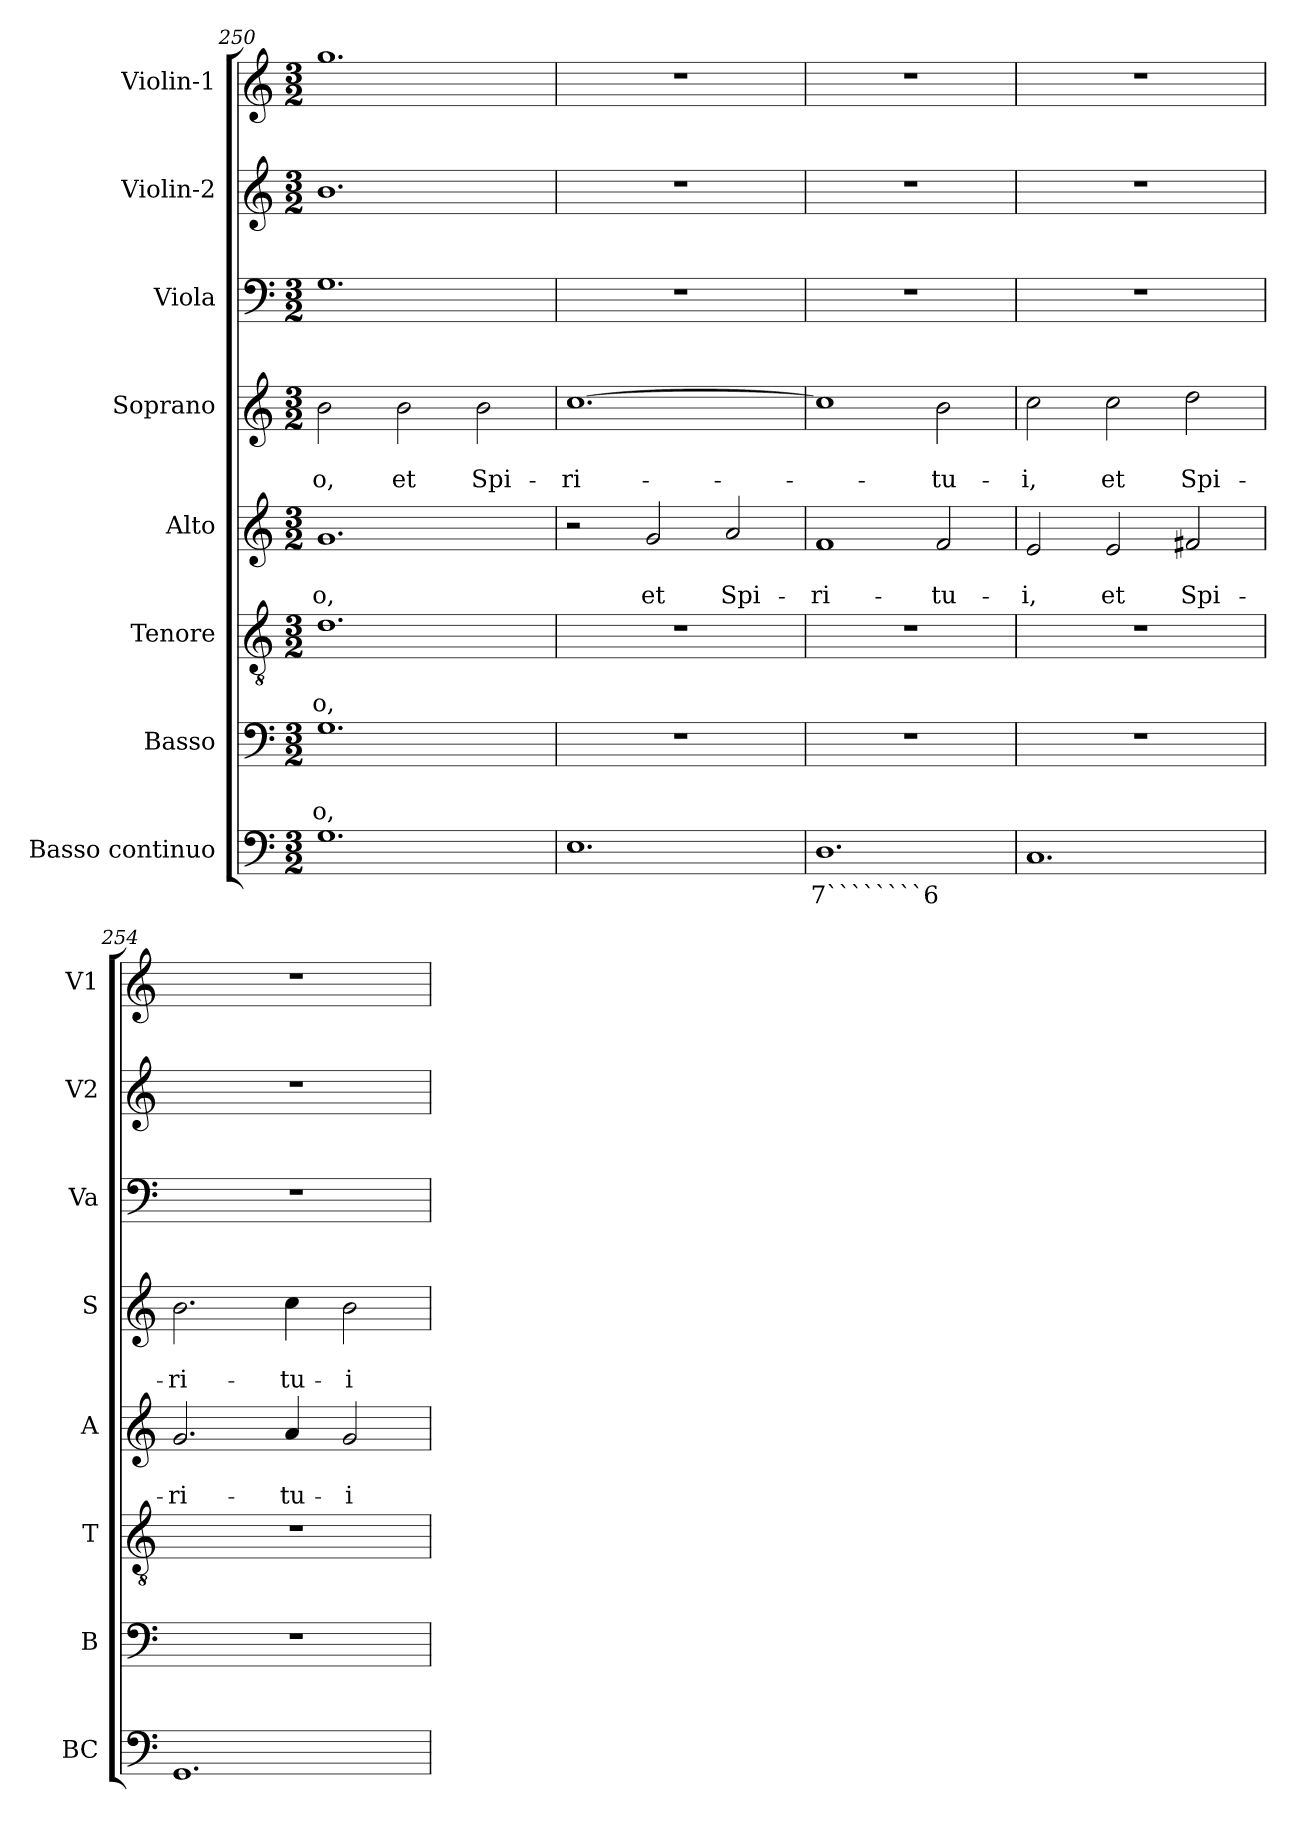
**kern	**text	**kern	**text	**text	**kern	**text	**text	**kern	**text	**text	**kern	**text	**text	**kern	**kern	**kern
*part8	*part8	*part7	*part7	*part7	*part6	*part6	*part6	*part5	*part5	*part5	*part4	*part4	*part4	*part3	*part2	*part1
*staff8	*staff8	*staff7	*staff7	*staff7	*staff6	*staff6	*staff6	*staff5	*staff5	*staff5	*staff4	*staff4	*staff4	*staff3	*staff2	*staff1
*I"Basso continuo	*	*I"Basso	*	*	*I"Tenore	*	*	*I"Alto	*	*	*I"Soprano	*	*	*I"Viola	*I"Violin-2	*I"Violin-1
*I'BC	*	*I'B	*	*	*I'T	*	*	*I'A	*	*	*I'S	*	*	*I'Va	*I'V2	*I'V1
*clefF4	*	*clefF4	*	*	*clefGv2	*	*	*clefG2	*	*	*clefG2	*	*	*clefF4	*clefG2	*clefG2
*k[]	*	*k[]	*	*	*k[]	*	*	*k[]	*	*	*k[]	*	*	*k[]	*k[]	*k[]
*C:	*	*C:	*	*	*C:	*	*	*C:	*	*	*C:	*	*	*C:	*C:	*C:
*M3/2	*	*M3/2	*	*	*M3/2	*	*	*M3/2	*	*	*M3/2	*	*	*M3/2	*M3/2	*M3/2
=250	=250	=250	=250	=250	=250	=250	=250	=250	=250	=250	=250	=250	=250	=250	=250	=250
!	!	!	!	!LO:LY:b	!	!	!LO:LY:b	!	!	!LO:LY:b	!	!	!LO:LY:b	!	!	!
1.G	.	1.G	.	-o,	1.d	.	-o,	1.g	.	-o,	2b\	.	-o,	1.G	1.b	1.gg
!	!	!	!	!	!	!	!	!	!	!	!	!	!LO:LY:b	!	!	!
.	.	.	.	.	.	.	.	.	.	.	2b\	.	et	.	.	.
!	!	!	!	!	!	!	!	!	!	!	!	!	!LO:LY:b	!	!	!
.	.	.	.	.	.	.	.	.	.	.	2b\	.	Spi-	.	.	.
=251	=251	=251	=251	=251	=251	=251	=251	=251	=251	=251	=251	=251	=251	=251	=251	=251
!	!	!	!	!	!	!	!	!	!	!	!	!	!LO:LY:b	!	!	!
1.E	.	1.r	.	.	1.r	.	.	2r	.	.	[1.cc	.	-ri-	1.r	1.r	1.r
!	!	!	!	!	!	!	!	!	!	!LO:LY:b	!	!	!	!	!	!
.	.	.	.	.	.	.	.	2g/	.	et	.	.	.	.	.	.
!	!	!	!	!	!	!	!	!	!	!LO:LY:b	!	!	!	!	!	!
.	.	.	.	.	.	.	.	2a/	.	Spi-	.	.	.	.	.	.
=252	=252	=252	=252	=252	=252	=252	=252	=252	=252	=252	=252	=252	=252	=252	=252	=252
!	!LO:LY:b	!	!	!	!	!	!	!	!	!LO:LY:b	!	!	!	!	!	!
1.D	7````````6	1.r	.	.	1.r	.	.	1f	.	-ri-	1cc]	.	.	1.r	1.r	1.r
!	!	!	!	!	!	!	!	!	!	!LO:LY:b	!	!	!LO:LY:b	!	!	!
.	.	.	.	.	.	.	.	2f/	.	-tu-	2b\	.	-tu-	.	.	.
=253	=253	=253	=253	=253	=253	=253	=253	=253	=253	=253	=253	=253	=253	=253	=253	=253
!	!	!	!	!	!	!	!	!	!	!LO:LY:b	!	!	!LO:LY:b	!	!	!
1.C	.	1.r	.	.	1.r	.	.	2e/	.	-i,	2cc\	.	-i,	1.r	1.r	1.r
!	!	!	!	!	!	!	!	!	!	!LO:LY:b	!	!	!LO:LY:b	!	!	!
.	.	.	.	.	.	.	.	2e/	.	et	2cc\	.	et	.	.	.
!	!	!	!	!	!	!	!	!	!	!LO:LY:b	!	!	!LO:LY:b	!	!	!
.	.	.	.	.	.	.	.	2f#X/	.	Spi-	2dd\	.	Spi-	.	.	.
=254	=254	=254	=254	=254	=254	=254	=254	=254	=254	=254	=254	=254	=254	=254	=254	=254
!	!	!	!	!	!	!	!	!	!	!LO:LY:b	!	!	!LO:LY:b	!	!	!
1.GG	.	1.r	.	.	1.r	.	.	2.g/	.	-ri-	2.b\	.	-ri-	1.r	1.r	1.r
!	!	!	!	!	!	!	!	!	!	!LO:LY:b	!	!	!LO:LY:b	!	!	!
.	.	.	.	.	.	.	.	4a/	.	-tu-	4cc\	.	-tu-	.	.	.
!	!	!	!	!	!	!	!	!	!	!LO:LY:b	!	!	!LO:LY:b	!	!	!
.	.	.	.	.	.	.	.	2g/	.	-i	2b\	.	-i	.	.	.
=	=	=	=	=	=	=	=	=	=	=	=	=	=	=	=	=
*-	*-	*-	*-	*-	*-	*-	*-	*-	*-	*-	*-	*-	*-	*-	*-	*-
